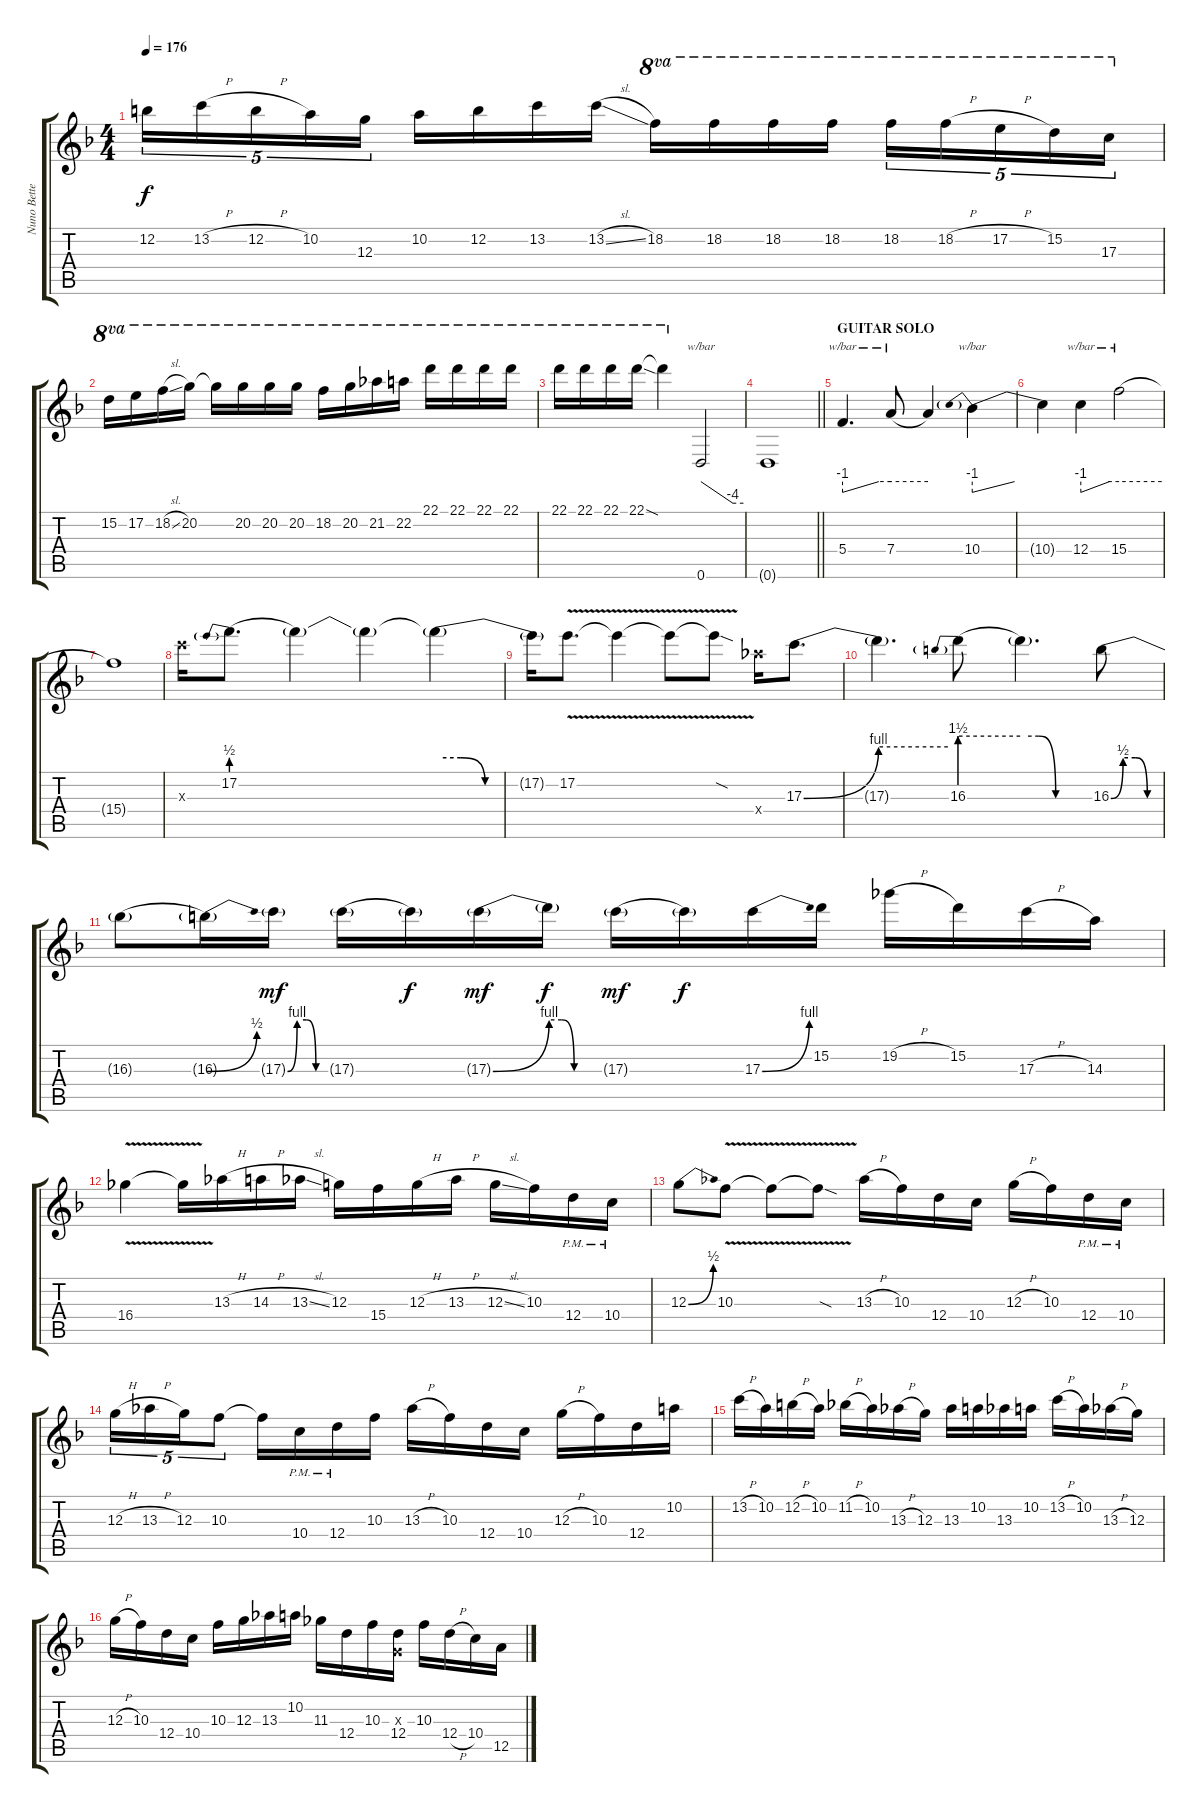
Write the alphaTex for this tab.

\track ("Nuno Bettencourt - Guitar" "Nuno Bette") {instrument distortionguitar}
\staff {score tabs}
\tuning (E4 B3 G3 D3 A2 D2) {hide}
\ts (4 4)
\tempo 176
\clef g2
\ks f
12.2.16{tu (5 4) dy f} 13.2{h}.16{tu (5 4)} 12.2{h}.16{tu (5 4)} 10.2.16{tu (5 4)} 12.3.16{tu (5 4)} 10.2.16 12.2.16 13.2.16 13.2{sl}.16 18.2.16{ot 8va} 18.2.16{ot 8va} 18.2.16{ot 8va} 18.2.16{ot 8va} 18.2.16{tu (5 4) ot 8va} 18.2{h}.16{tu (5 4) ot 8va} 17.2{h}.16{tu (5 4) ot 8va} 15.2.16{tu (5 4) ot 8va} 17.3.16{tu (5 4) ot 8va} |
15.2.16{ot 8va} 17.2.16{ot 8va} 18.2{sl}.16{ot 8va} 20.2.16{ot 8va} 20.2{t}.16{ot 8va} 20.2.16{ot 8va} 20.2.16{ot 8va} 20.2.16{ot 8va} 18.2.16{ot 8va} 20.2.16{ot 8va} 21.2.16{ot 8va} 22.2.16{ot 8va} 22.1.16{ot 8va} 22.1.16{ot 8va} 22.1.16{ot 8va} 22.1.16{ot 8va} |
22.1.16{ot 8va} 22.1.16{ot 8va} 22.1.16{ot 8va} 22.1{sod}.16{ot 8va} 22.1{t}.4{ot 8va} 0.6.2{tbe (custom default 0 0 45 -16 60 -16)} |
\barLineRight lightlight
0.6{t}.1 |
\section ("" "GUITAR SOLO")
5.4.4{d tbe (custom default 0 -4 45 0 60 0)} 7.4.8{tbe (hold default 0 0 60 0)} 7.4{t}.4 10.4.4{tbe (predivedive default 0 -4 60 0)} |
10.4{t}.4 12.4.4{tbe (custom default 0 -4 45 0 60 0)} 15.4.2{tbe (hold default 0 0 60 0)} |
15.4{t}.1 |
17.3{x}.16 17.2{be (prebend 0 2 60 2)}.8{d} 17.2{t}.4 17.2{t}.4 17.2{be (custom 0 2 15 2 30 0 60 0) t}.4 |
17.2{be (hold 0 0 60 0) t}.16 17.2{v}.8{d} 17.2{v t}.4 17.2{v t}.8 17.2{v sod t}.8 18.4{x}.16 17.3{be (bend 0 0 60 4)}.8{d} |
17.3{be (hold 0 4 60 4) t}.4{d} 16.3{be (prebend 0 6 60 6)}.8 16.3{be (custom 0 6 15 6 30 0 60 0) t}.4{d} 16.3{be (custom 0 0 15 2 30 2 45 0 60 0)}.8 |
16.3{be (hold 0 0 60 0) t}.8 16.3{be (bend 0 0 60 2) t}.16 17.3{be (custom 0 0 15 4 30 4 45 0 60 0) g}.16{dy mf} 17.3{be (hold 0 0 60 0) g}.16 17.3{be (hold 0 0 60 0) t}.16{dy f} 17.3{be (bend 0 0 60 4) g}.16{dy mf} 17.3{be (custom 0 4 15 4 30 0 60 0) t}.16{dy f} 17.3{be (hold 0 0 60 0) g}.16{dy mf} 17.3{be (hold 0 0 60 0) t}.16{dy f} 17.3{be (bend 0 0 60 4)}.16 15.2.16 19.2{h}.16 15.2.16 17.3{h}.16 14.3.16 |
16.4{v}.4 16.4{v t}.16 13.3{h}.16 14.3{h}.16 13.3{sl}.16 12.3.16 15.4.16 12.3{h}.16 13.3{h}.16 12.3{sl}.16 10.3.16 12.4{pm}.16 10.4{pm}.16 |
12.3{be (bend 0 0 60 2)}.8 10.3{v}.8 10.3{v t}.8 10.3{v sod t}.8 13.3{h}.16 10.3.16 12.4.16 10.4.16 12.3{h}.16 10.3.16 12.4{pm}.16 10.4{pm}.16 |
12.3{h}.16{tu (5 4)} 13.3{h}.16{tu (5 4)} 12.3.16{tu (5 4)} 10.3.8{tu (5 4)} 10.3{t}.16 10.4{pm}.16 12.4{pm}.16 10.3.16 13.3{h}.16 10.3.16 12.4.16 10.4.16 12.3{h}.16 10.3.16 12.4.16 10.2.16 |
13.2{h}.16 10.2.16 12.2{h}.16 10.2.16 11.2{h}.16 10.2.16 13.3{h}.16 12.3.16 13.3.16 10.2.16 13.3.16 10.2.16 13.2{h}.16 10.2.16 13.3{h}.16 12.3.16 |
12.3{h}.16 10.3.16 12.4.16 10.4.16 10.3.16 12.3.16 13.3.16 10.2.16 11.3.16 12.4.16 10.3.16 (0.3{x} 12.4).16 10.3.16 12.4{h}.16 10.4.16 12.5.16
